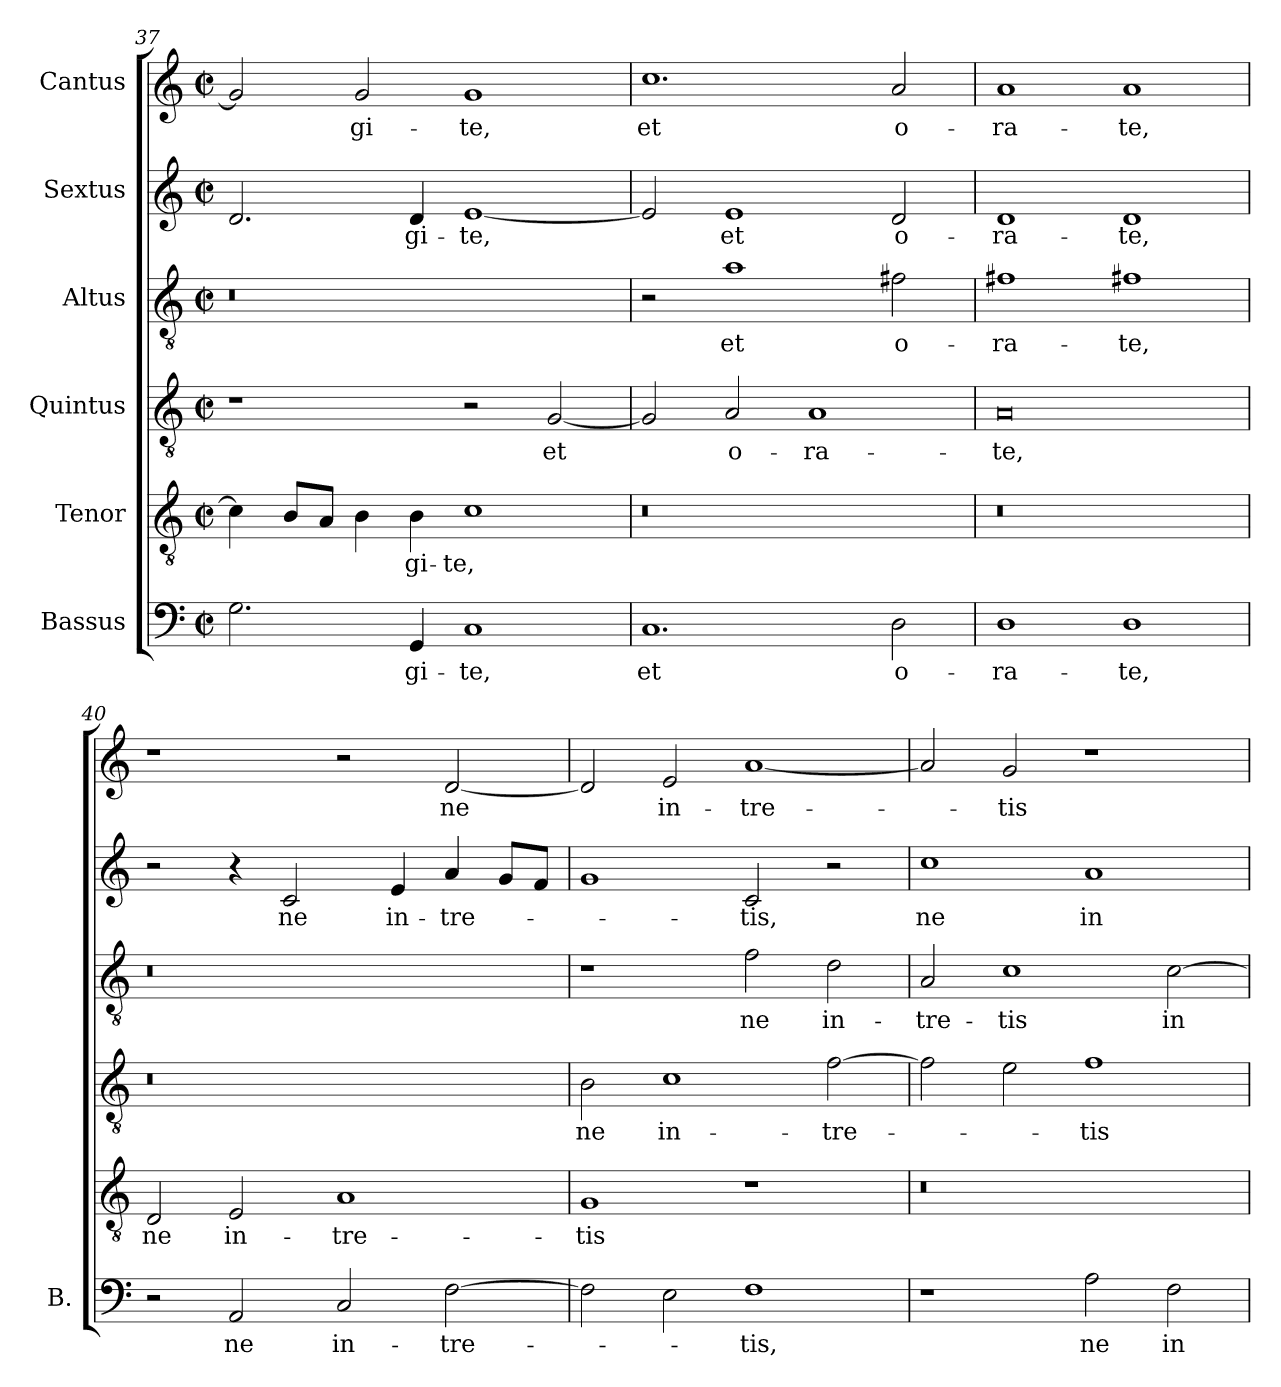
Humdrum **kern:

**kern	**text	**kern	**text	**kern	**text	**kern	**text	**kern	**text	**kern	**text
*part6	*part6	*part5	*part5	*part4	*part4	*part3	*part3	*part2	*part2	*part1	*part1
*staff6	*staff6	*staff5	*staff5	*staff4	*staff4	*staff3	*staff3	*staff2	*staff2	*staff1	*staff1
*I"Bassus	*	*I"Tenor	*	*I"Quintus	*	*I"Altus	*	*I"Sextus	*	*I"Cantus	*
*I'B.	*	*	*	*	*	*	*	*	*	*	*
*clefF4	*	*clefGv2	*	*clefGv2	*	*clefGv2	*	*clefG2	*	*clefG2	*
*k[]	*	*k[]	*	*k[]	*	*k[]	*	*k[]	*	*k[]	*
*C:	*	*C:	*	*C:	*	*C:	*	*C:	*	*C:	*
*M2/2	*	*M2/2	*	*M2/2	*	*M2/2	*	*M2/2	*	*M2/2	*
*met(c|)	*	*met(c|)	*	*met(c|)	*	*met(c|)	*	*met(c|)	*	*met(c|)	*
=37	=37	=37	=37	=37	=37	=37	=37	=37	=37	=37	=37
!	!	!	!	!	!	!LO:N:vis=0	!	!	!	!	!
2.G\	.	4c\]	.	1r	.	1r	.	2.d/	.	2g/]	.
.	.	8B/L	.	.	.	.	.	.	.	.	.
.	.	8A/J	.	.	.	.	.	.	.	.	.
.	.	4B\	.	.	.	.	.	.	.	2g/	-gi-
4GG/	-gi-	4B\	-gi-	.	.	.	.	4d/	-gi-	.	.
1C/	-te,	1c\	-te,	2r	.	1ryy	.	[1e/	-te,	1g/	-te,
.	.	.	.	[2G/	et	.	.	.	.	.	.
=38	=38	=38	=38	=38	=38	=38	=38	=38	=38	=38	=38
!	!	!LO:N:vis=0	!	!	!	!	!	!	!	!	!
1.C/	et	1r	.	2G/]	.	2r	.	2e/]	.	1.cc\	et
.	.	.	.	2A/	o-	1a\	et	1e/	et	.	.
.	.	1ryy	.	1A/	-ra-	.	.	.	.	.	.
2D\	o-	.	.	.	.	2f#X\	o-	2d/	o-	2a/	o-
=39	=39	=39	=39	=39	=39	=39	=39	=39	=39	=39	=39
!	!	!LO:N:vis=0	!	!	!	!	!	!	!	!	!
1D\	-ra-	1r	.	0A/	-te,	1f#X\	-ra-	1d/	-ra-	1a/	-ra-
1D\	-te,	1ryy	.	.	.	1f#X\	-te,	1d/	-te,	1a/	-te,
=40	=40	=40	=40	=40	=40	=40	=40	=40	=40	=40	=40
!	!	!	!	!LO:N:vis=0	!	!LO:N:vis=0	!	!	!	!	!
2r	.	2D/	ne	1r	.	1r	.	2r	.	1r	.
2AA/	ne	2E/	in-	.	.	.	.	4r	.	.	.
.	.	.	.	.	.	.	.	2c/	ne	.	.
2C/	in-	1A/	-tre-	1ryy	.	1ryy	.	.	.	2r	.
.	.	.	.	.	.	.	.	4e/	in-	.	.
[2F\	-tre-	.	.	.	.	.	.	4a/	-tre-	[2d/	ne
.	.	.	.	.	.	.	.	8g/L	.	.	.
.	.	.	.	.	.	.	.	8f/J	.	.	.
=41	=41	=41	=41	=41	=41	=41	=41	=41	=41	=41	=41
2F\]	.	1G/	-tis	2B\	ne	1r	.	1g/	.	2d/]	.
2E\	.	.	.	1c\	in-	.	.	.	.	2e/	in-
1F\	-tis,	1r	.	.	.	2f\	ne	2c/	-tis,	[1a/	-tre-
.	.	.	.	[2f\	-tre-	2d\	in-	2r	.	.	.
=42	=42	=42	=42	=42	=42	=42	=42	=42	=42	=42	=42
!	!	!LO:N:vis=0	!	!	!	!	!	!	!	!	!
1r	.	1r	.	2f\]	.	2A/	-tre-	1cc\	ne	2a/]	.
.	.	.	.	2e\	.	1c\	-tis	.	.	2g/	-tis
2A\	ne	1ryy	.	1f\	-tis	.	.	1a/	in-	1r	.
2F\	in-	.	.	.	.	[2c\	in	.	.	.	.
=	=	=	=	=	=	=	=	=	=	=	=
*-	*-	*-	*-	*-	*-	*-	*-	*-	*-	*-	*-
